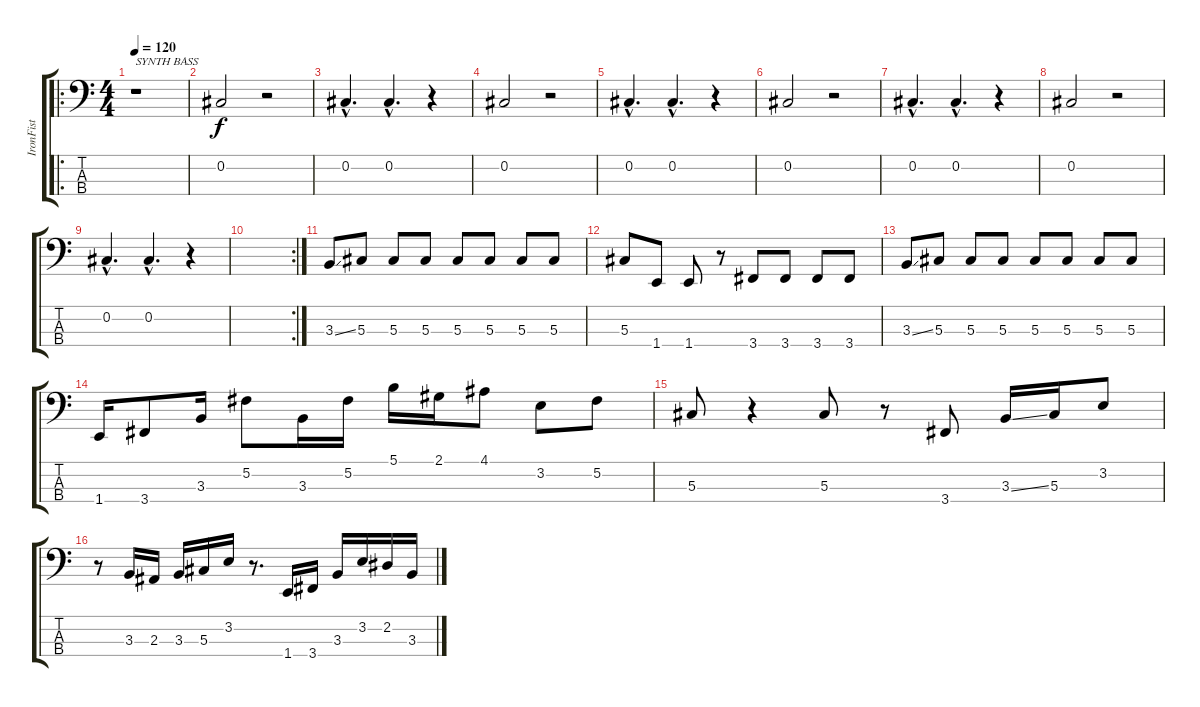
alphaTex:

\track ("IronFist" "IronFist") {instrument electricbassfinger}
\staff {score tabs}
\tuning (Gb2 Db2 Ab1 Eb1) {hide}
\ro
\ts (4 4)
\tempo 120
\clef f4
\ks c
r.1{txt "SYNTH BASS" dy f instrument synthbass1} |
0.2.2 r.2 |
0.2{hac}.4{d} 0.2{hac}.4{d} r.4 |
0.2.2 r.2 |
0.2{hac}.4{d} 0.2{hac}.4{d} r.4 |
0.2.2 r.2 |
0.2{hac}.4{d} 0.2{hac}.4{d} r.4 |
0.2.2 r.2 |
0.2{hac}.4{d} 0.2{hac}.4{d} r.4 |
\rc 2
|
3.3{ss}.8{instrument electricbassfinger} 5.3.8 5.3.8 5.3.8 5.3.8 5.3.8 5.3.8 5.3.8 |
5.3.8 1.4.8 1.4.8 r.8 3.4.8 3.4.8 3.4.8 3.4.8 |
3.3{ss}.8 5.3.8 5.3.8 5.3.8 5.3.8 5.3.8 5.3.8 5.3.8 |
1.4.16 3.4.8 3.3.16 5.2.8 3.3.16 5.2.16 5.1.16 2.1.16 4.1.8 3.2.8 5.2.8 |
5.3.8 r.4 5.3.8 r.8 3.4.8 3.3{ss}.16 5.3.16 3.2.8 |
r.8 3.3.16 2.3.16 3.3.16 5.3.16 3.2.16 r.8{d} 1.4.16 3.4.16 3.3.16 3.2.16 2.2.16 3.3.16
